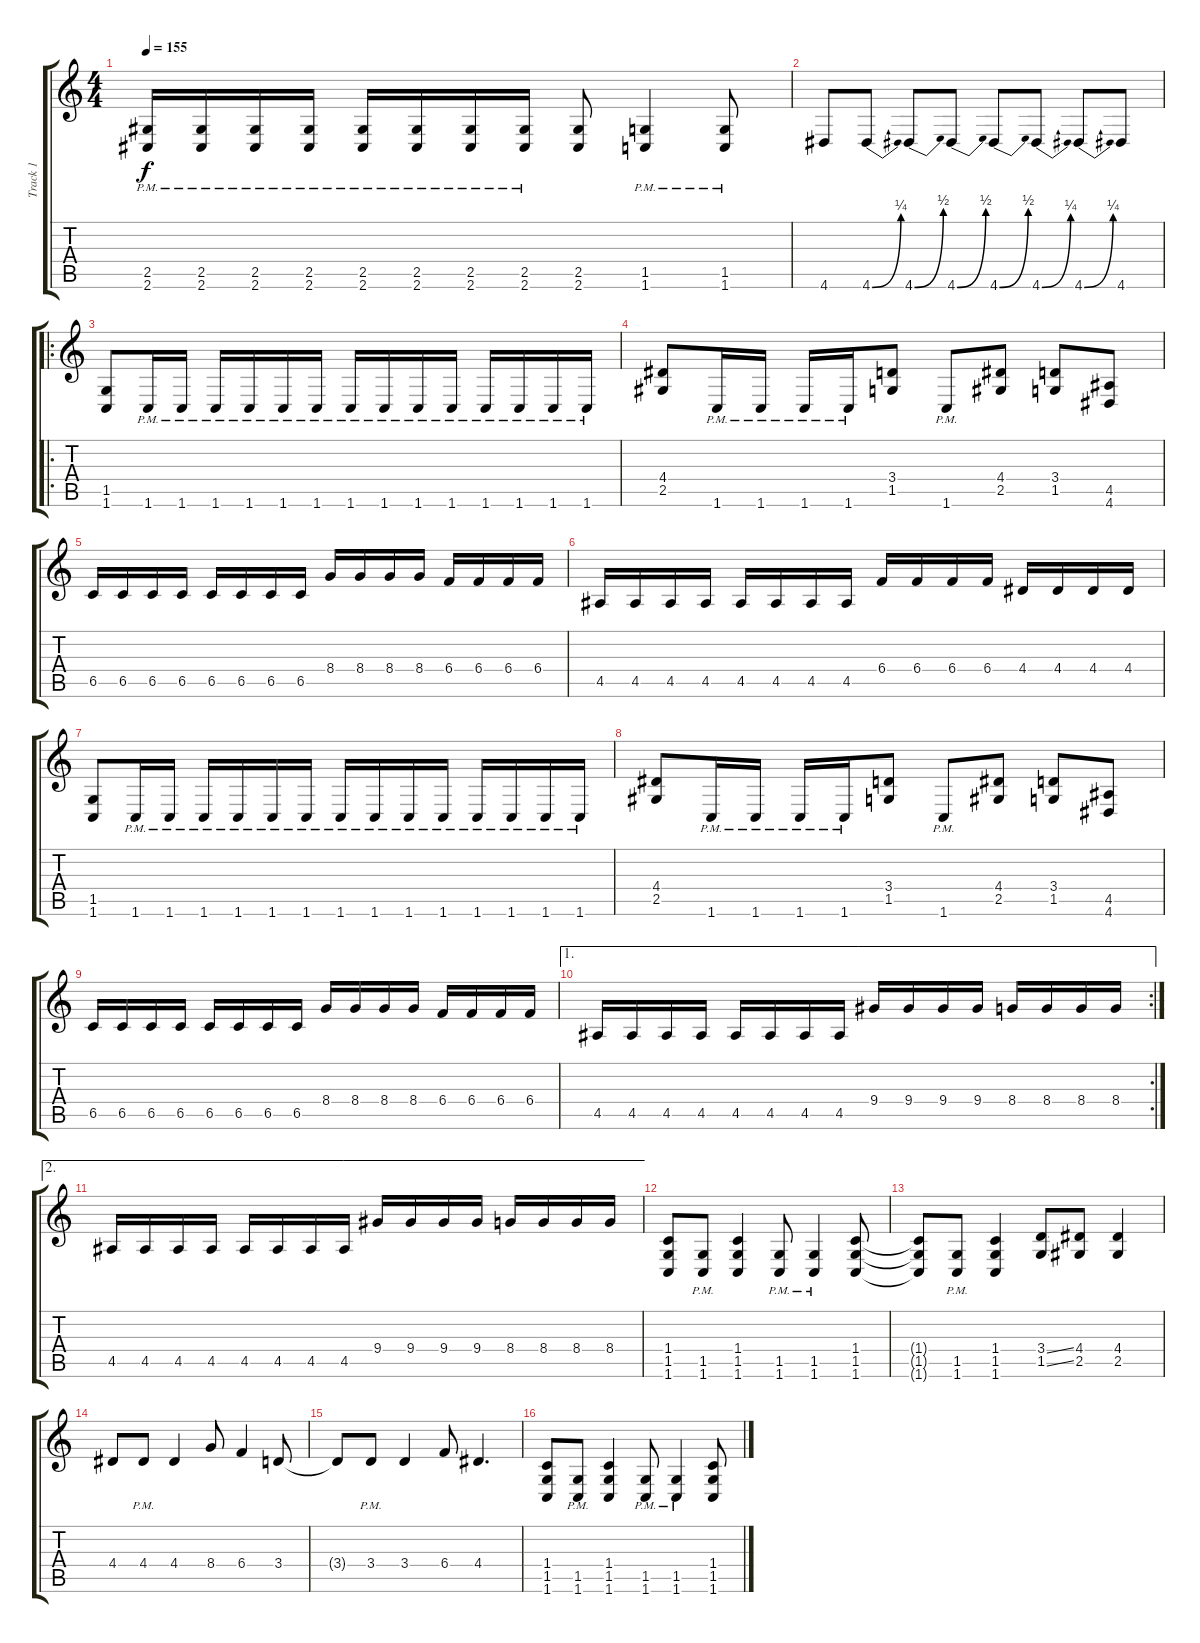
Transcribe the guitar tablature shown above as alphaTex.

\track ("Track 1" "Track 1") {instrument distortionguitar}
\staff {score tabs}
\tuning (Db4 Ab3 E3 B2 Gb2 B1) {hide}
\ts (4 4)
\tempo 155
\clef g2
\ks c
(2.5{pm} 2.6{pm}).16{dy f} (2.5{pm} 2.6{pm}).16 (2.5{pm} 2.6{pm}).16 (2.5{pm} 2.6{pm}).16 (2.5{pm} 2.6{pm}).16 (2.5{pm} 2.6{pm}).16 (2.5{pm} 2.6{pm}).16 (2.5{pm} 2.6{pm}).16 (2.5 2.6).8 (1.5{pm} 1.6{pm}).4 (1.5{pm} 1.6{pm}).8 |
4.6.8 4.6{be (bend 0 0 60 1)}.8 4.6{be (bend 0 0 60 2)}.8 4.6{be (bend 0 0 60 2)}.8 4.6{be (bend 0 0 60 2)}.8 4.6{be (bend 0 0 60 1)}.8 4.6{be (bend 0 0 60 1)}.8 4.6.8 |
\ro
(1.5 1.6).8 1.6{pm}.16 1.6{pm}.16 1.6{pm}.16 1.6{pm}.16 1.6{pm}.16 1.6{pm}.16 1.6{pm}.16 1.6{pm}.16 1.6{pm}.16 1.6{pm}.16 1.6{pm}.16 1.6{pm}.16 1.6{pm}.16 1.6{pm}.16 |
(4.4 2.5).8 1.6{pm}.16 1.6{pm}.16 1.6{pm}.16 1.6{pm}.16 (3.4 1.5).8 1.6{pm}.8 (4.4 2.5).8 (3.4 1.5).8 (4.5 4.6).8 |
6.5.16 6.5.16 6.5.16 6.5.16 6.5.16 6.5.16 6.5.16 6.5.16 8.4.16 8.4.16 8.4.16 8.4.16 6.4.16 6.4.16 6.4.16 6.4.16 |
4.5.16 4.5.16 4.5.16 4.5.16 4.5.16 4.5.16 4.5.16 4.5.16 6.4.16 6.4.16 6.4.16 6.4.16 4.4.16 4.4.16 4.4.16 4.4.16 |
(1.5 1.6).8 1.6{pm}.16 1.6{pm}.16 1.6{pm}.16 1.6{pm}.16 1.6{pm}.16 1.6{pm}.16 1.6{pm}.16 1.6{pm}.16 1.6{pm}.16 1.6{pm}.16 1.6{pm}.16 1.6{pm}.16 1.6{pm}.16 1.6{pm}.16 |
(4.4 2.5).8 1.6{pm}.16 1.6{pm}.16 1.6{pm}.16 1.6{pm}.16 (3.4 1.5).8 1.6{pm}.8 (4.4 2.5).8 (3.4 1.5).8 (4.5 4.6).8 |
6.5.16 6.5.16 6.5.16 6.5.16 6.5.16 6.5.16 6.5.16 6.5.16 8.4.16 8.4.16 8.4.16 8.4.16 6.4.16 6.4.16 6.4.16 6.4.16 |
\ae 1
\rc 2
4.5.16 4.5.16 4.5.16 4.5.16 4.5.16 4.5.16 4.5.16 4.5.16 9.4.16 9.4.16 9.4.16 9.4.16 8.4.16 8.4.16 8.4.16 8.4.16 |
\ae 2
4.5.16 4.5.16 4.5.16 4.5.16 4.5.16 4.5.16 4.5.16 4.5.16 9.4.16 9.4.16 9.4.16 9.4.16 8.4.16 8.4.16 8.4.16 8.4.16 |
(1.4 1.5 1.6).8 (1.5{pm} 1.6{pm}).8 (1.4 1.5 1.6).4 (1.5{pm} 1.6{pm}).8 (1.5{pm} 1.6{pm}).4 (1.4 1.5 1.6).8 |
(1.4{t} 1.5{t} 1.6{t}).8 (1.5{pm} 1.6{pm}).8 (1.4 1.5 1.6).4 (3.4{ss} 1.5{ss}).8 (4.4 2.5).8 (4.4 2.5).4 |
4.4.8 4.4{pm}.8 4.4.4 8.4.8 6.4.4 3.4.8 |
3.4{t}.8 3.4{pm}.8 3.4.4 6.4.8 4.4.4{d} |
(1.4 1.5 1.6).8 (1.5{pm} 1.6{pm}).8 (1.4 1.5 1.6).4 (1.5{pm} 1.6{pm}).8 (1.5{pm} 1.6{pm}).4 (1.4 1.5 1.6).8
